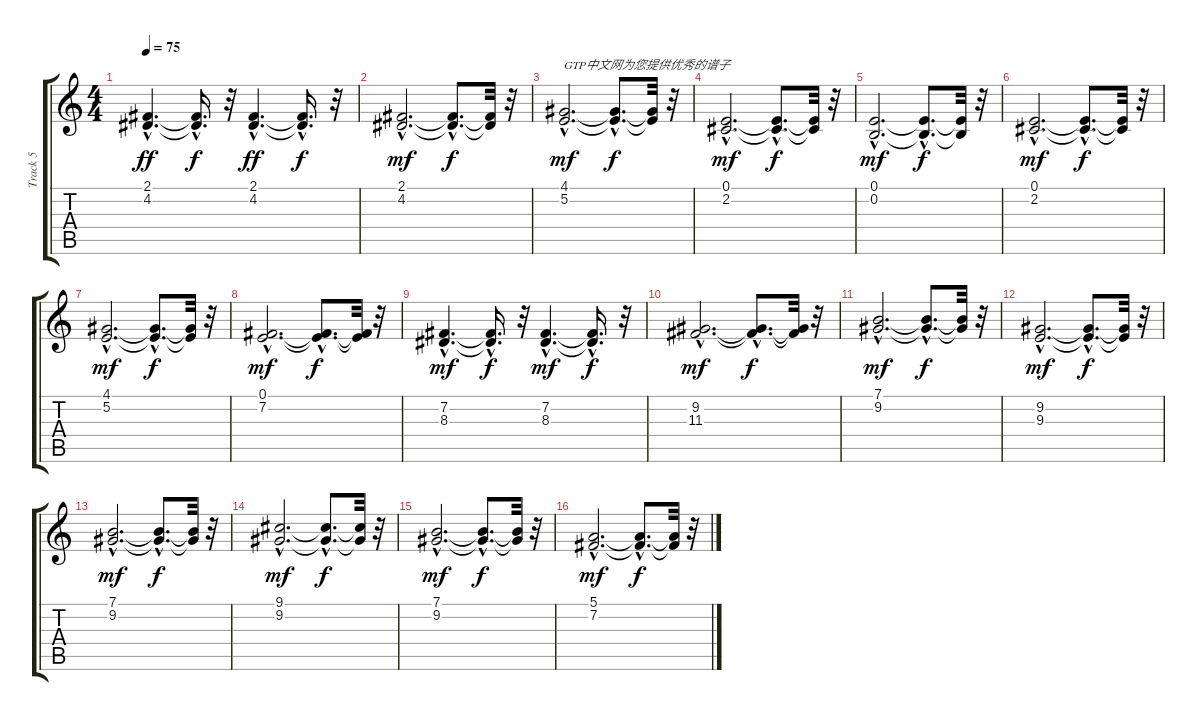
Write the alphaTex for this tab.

\track ("Track 5" "Track 5") {instrument stringensemble2}
\staff {score tabs}
\tuning (E4 B3 G3 D3 A2 E2) {hide}
\ts (4 4)
\tempo 75
\clef g2
\ks c
(2.1{hac} 4.2{hac}).4{d dy ff instrument stringensemble2} (2.1{hac t} 4.2{hac t}).16{d dy f} r.32 (2.1{hac} 4.2{hac}).4{d dy ff} (2.1{hac t} 4.2{hac t}).16{d dy f} r.32 |
(2.1{hac} 4.2{hac}).2{d dy mf} (2.1{hac t} 4.2{hac t}).8{d dy f} (2.1{t} 4.2{t}).32 r.32 |
(4.1{hac} 5.2{hac}).2{d txt "GTP中文网为您提供优秀的谱子" dy mf} (4.1{hac t} 5.2{hac t}).8{d dy f} (4.1{t} 5.2{t}).32 r.32 |
(0.1{hac} 2.2{hac}).2{d dy mf} (0.1{hac t} 2.2{hac t}).8{d dy f} (0.1{t} 2.2{t}).32 r.32 |
(0.1{hac} 0.2{hac}).2{d dy mf} (0.1{hac t} 0.2{hac t}).8{d dy f} (0.1{t} 0.2{t}).32 r.32 |
(0.1{hac} 2.2{hac}).2{d dy mf} (0.1{hac t} 2.2{hac t}).8{d dy f} (0.1{t} 2.2{t}).32 r.32 |
(4.1{hac} 5.2{hac}).2{d dy mf} (4.1{hac t} 5.2{hac t}).8{d dy f} (4.1{t} 5.2{t}).32 r.32 |
(0.1{hac} 7.2{hac}).2{d dy mf} (0.1{hac t} 7.2{hac t}).8{d dy f} (0.1{t} 7.2{t}).32 r.32 |
(7.2{hac} 8.3{hac}).4{d dy mf} (7.2{hac t} 8.3{hac t}).16{d dy f} r.32 (7.2{hac} 8.3{hac}).4{d dy mf} (7.2{hac t} 8.3{hac t}).16{d dy f} r.32 |
(9.2{hac} 11.3{hac}).2{d dy mf} (9.2{hac t} 11.3{hac t}).8{d dy f} (9.2{t} 11.3{t}).32 r.32 |
(7.1{hac} 9.2{hac}).2{d dy mf} (7.1{hac t} 9.2{hac t}).8{d dy f} (7.1{t} 9.2{t}).32 r.32 |
(9.2{hac} 9.3{hac}).2{d dy mf} (9.2{hac t} 9.3{hac t}).8{d dy f} (9.2{t} 9.3{t}).32 r.32 |
(7.1{hac} 9.2{hac}).2{d dy mf} (7.1{hac t} 9.2{hac t}).8{d dy f} (7.1{t} 9.2{t}).32 r.32 |
(9.1{hac} 9.2{hac}).2{d dy mf} (9.1{hac t} 9.2{hac t}).8{d dy f} (9.1{t} 9.2{t}).32 r.32 |
(7.1{hac} 9.2{hac}).2{d dy mf} (7.1{hac t} 9.2{hac t}).8{d dy f} (7.1{t} 9.2{t}).32 r.32 |
(5.1{hac} 7.2{hac}).2{d dy mf} (5.1{hac t} 7.2{hac t}).8{d dy f} (5.1{t} 7.2{t}).32 r.32
